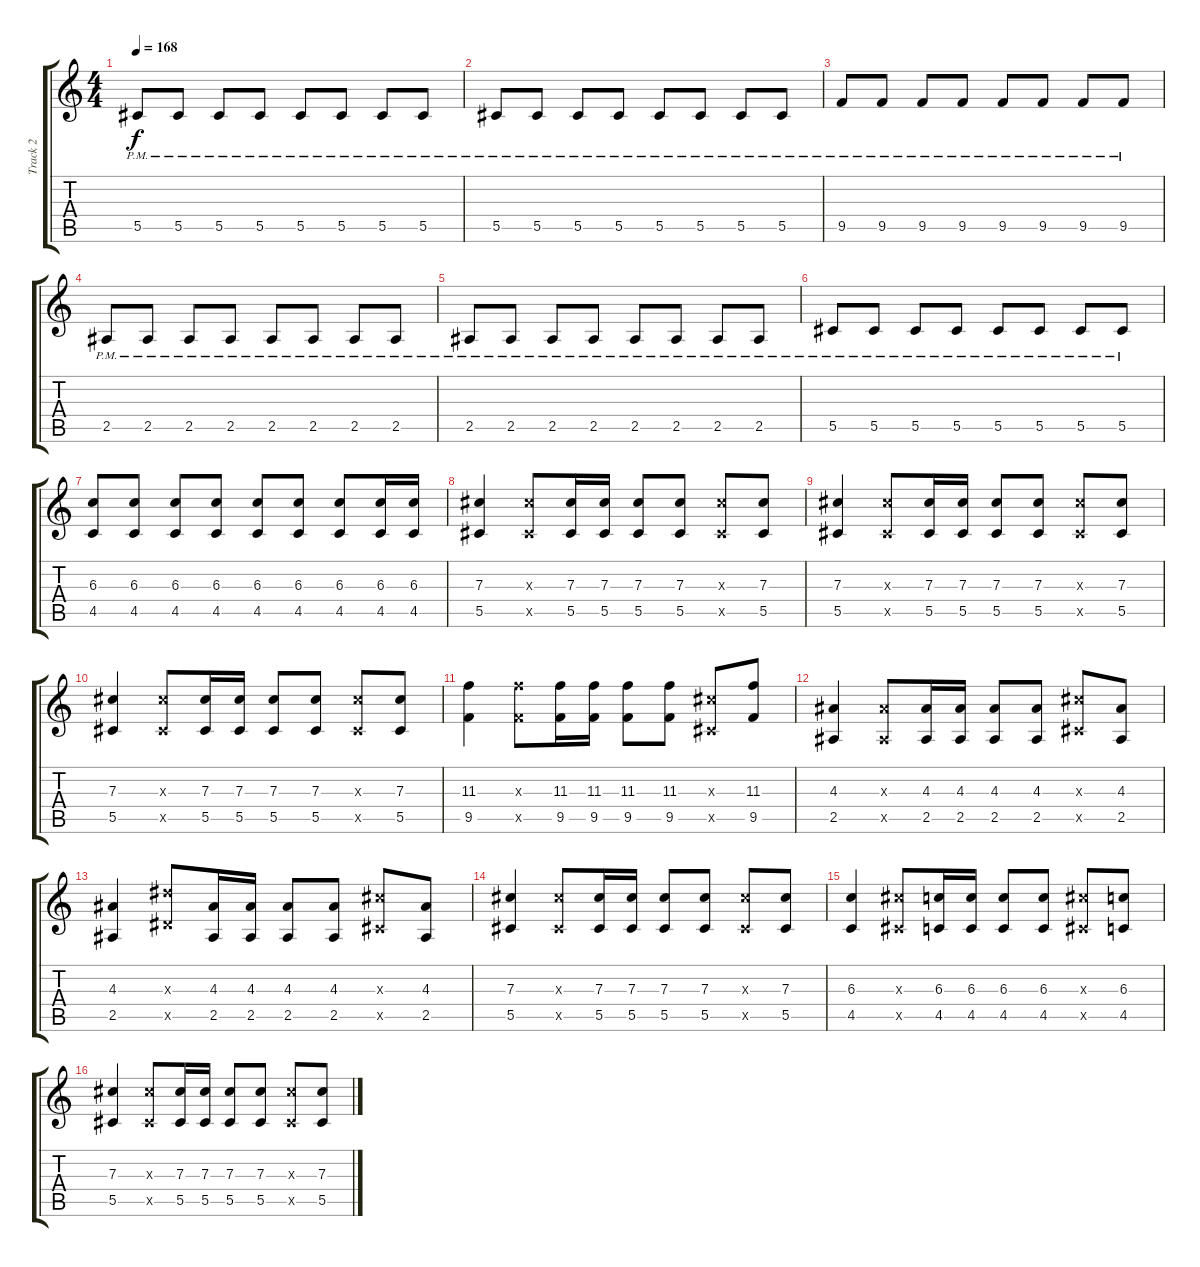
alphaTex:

\track ("Track 2" "Track 2") {instrument distortionguitar}
\staff {score tabs}
\tuning (Eb4 Bb3 Gb3 Db3 Ab2 Eb2) {hide}
\ts (4 4)
\tempo 168
\clef g2
\ks c
5.5{pm}.8{dy f} 5.5{pm}.8 5.5{pm}.8 5.5{pm}.8 5.5{pm}.8 5.5{pm}.8 5.5{pm}.8 5.5{pm}.8 |
5.5{pm}.8 5.5{pm}.8 5.5{pm}.8 5.5{pm}.8 5.5{pm}.8 5.5{pm}.8 5.5{pm}.8 5.5{pm}.8 |
9.5{pm}.8 9.5{pm}.8 9.5{pm}.8 9.5{pm}.8 9.5{pm}.8 9.5{pm}.8 9.5{pm}.8 9.5{pm}.8 |
2.5{pm}.8 2.5{pm}.8 2.5{pm}.8 2.5{pm}.8 2.5{pm}.8 2.5{pm}.8 2.5{pm}.8 2.5{pm}.8 |
2.5{pm}.8 2.5{pm}.8 2.5{pm}.8 2.5{pm}.8 2.5{pm}.8 2.5{pm}.8 2.5{pm}.8 2.5{pm}.8 |
5.5{pm}.8 5.5{pm}.8 5.5{pm}.8 5.5{pm}.8 5.5{pm}.8 5.5{pm}.8 5.5{pm}.8 5.5{pm}.8 |
(6.3 4.5).8{instrument overdrivenguitar} (6.3 4.5).8 (6.3 4.5).8 (6.3 4.5).8 (6.3 4.5).8 (6.3 4.5).8 (6.3 4.5).8 (6.3 4.5).16 (6.3 4.5).16 |
(7.3 5.5).4 (7.3{x} 5.5{x}).8 (7.3 5.5).16 (7.3 5.5).16 (7.3 5.5).8 (7.3 5.5).8 (7.3{x} 5.5{x}).8 (7.3 5.5).8 |
(7.3 5.5).4 (7.3{x} 5.5{x}).8 (7.3 5.5).16 (7.3 5.5).16 (7.3 5.5).8 (7.3 5.5).8 (7.3{x} 5.5{x}).8 (7.3 5.5).8 |
(7.3 5.5).4 (7.3{x} 5.5{x}).8 (7.3 5.5).16 (7.3 5.5).16 (7.3 5.5).8 (7.3 5.5).8 (7.3{x} 5.5{x}).8 (7.3 5.5).8 |
(11.3 9.5).4 (11.3{x} 9.5{x}).8 (11.3 9.5).16 (11.3 9.5).16 (11.3 9.5).8 (11.3 9.5).8 (7.3{x} 5.5{x}).8 (11.3 9.5).8 |
(4.3 2.5).4 (4.3{x} 2.5{x}).8 (4.3 2.5).16 (4.3 2.5).16 (4.3 2.5).8 (4.3 2.5).8 (7.3{x} 5.5{x}).8 (4.3 2.5).8 |
(4.3 2.5).4 (9.3{x} 7.5{x}).8 (4.3 2.5).16 (4.3 2.5).16 (4.3 2.5).8 (4.3 2.5).8 (7.3{x} 5.5{x}).8 (4.3 2.5).8 |
(7.3 5.5).4 (7.3{x} 5.5{x}).8 (7.3 5.5).16 (7.3 5.5).16 (7.3 5.5).8 (7.3 5.5).8 (7.3{x} 5.5{x}).8 (7.3 5.5).8 |
(6.3 4.5).4 (7.3{x} 5.5{x}).8 (6.3 4.5).16 (6.3 4.5).16 (6.3 4.5).8 (6.3 4.5).8 (7.3{x} 5.5{x}).8 (6.3 4.5).8 |
(7.3 5.5).4 (7.3{x} 5.5{x}).8 (7.3 5.5).16 (7.3 5.5).16 (7.3 5.5).8 (7.3 5.5).8 (7.3{x} 5.5{x}).8 (7.3 5.5).8
